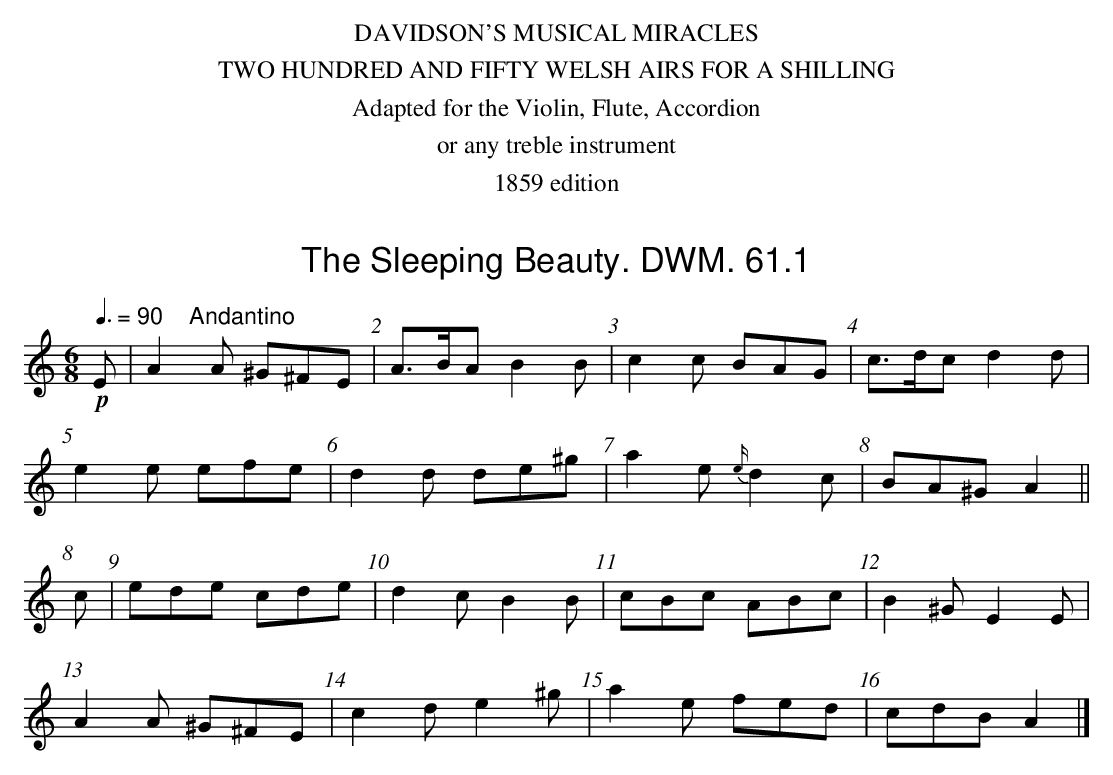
X:1
T:Sleeping Beauty. DWM. 61.1, The
M:6/8
L:1/8
Q:3/8=90 "    Andantino"
K:Am
!p!E|A2A ^G^FE|A>BA B2B|c2c BAG|c>dc d2d|
e2e efe|d2d de^g|a2e {e/}d2c|BA^G A2||
c|ede cde|d2c B2B|cBc ABc|B2^G E2E|
A2A ^G^FE|c2d e2^g|a2e fed|cdB A2|]
